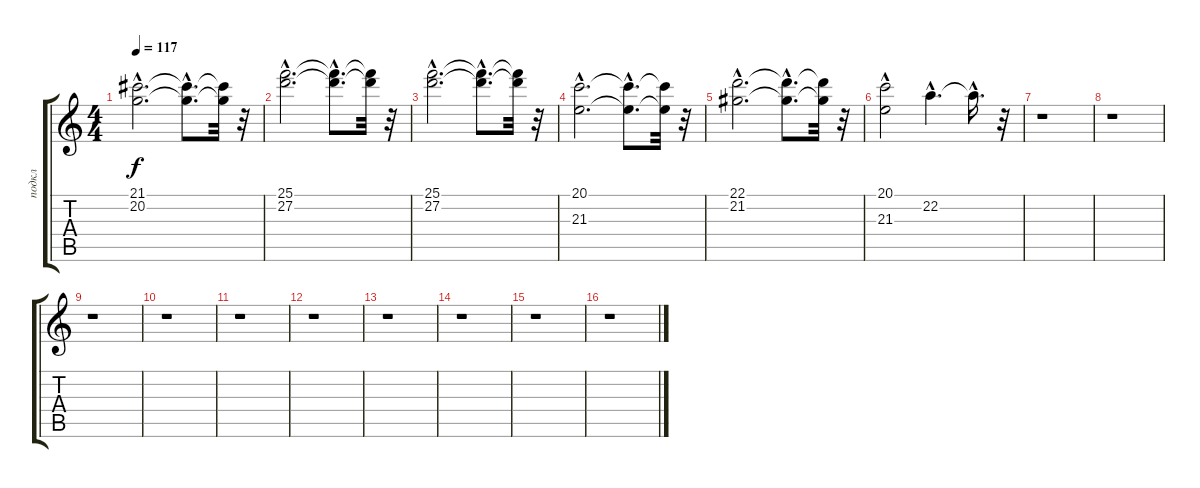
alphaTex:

\track ("подкл" "подкл") {instrument stringensemble1}
\staff {score tabs}
\tuning (E4 B3 G3 D3 A2 E2) {hide}
\ts (4 4)
\tempo 117
\clef g2
\ks c
(21.1{hac} 20.2{hac}).2{d dy f} (21.1{hac t} 20.2{hac t}).8{d} (21.1{t} 20.2{t}).32 r.32 |
(25.1{hac} 27.2{hac}).2{d volume 14} (25.1{hac t} 27.2{hac t}).8{d} (25.1{t} 27.2{t}).32 r.32 |
(25.1{hac} 27.2{hac}).2{d volume 14} (25.1{hac t} 27.2{hac t}).8{d} (25.1{t} 27.2{t}).32 r.32 |
(20.1{hac} 21.3{hac}).2{d} (20.1{hac t} 21.3{hac t}).8{d} (20.1{t} 21.3{t}).32 r.32 |
(22.1{hac} 21.2{hac}).2{d} (22.1{hac t} 21.2{hac t}).8{d} (22.1{t} 21.2{t}).32 r.32 |
(20.1{hac} 21.3{hac}).2{volume 11} 22.2{hac}.4{d} 22.2{hac t}.16{d} r.32 |
r.1 |
r.1 |
r.1 |
r.1 |
r.1 |
r.1 |
r.1 |
r.1 |
r.1 |
r.1
